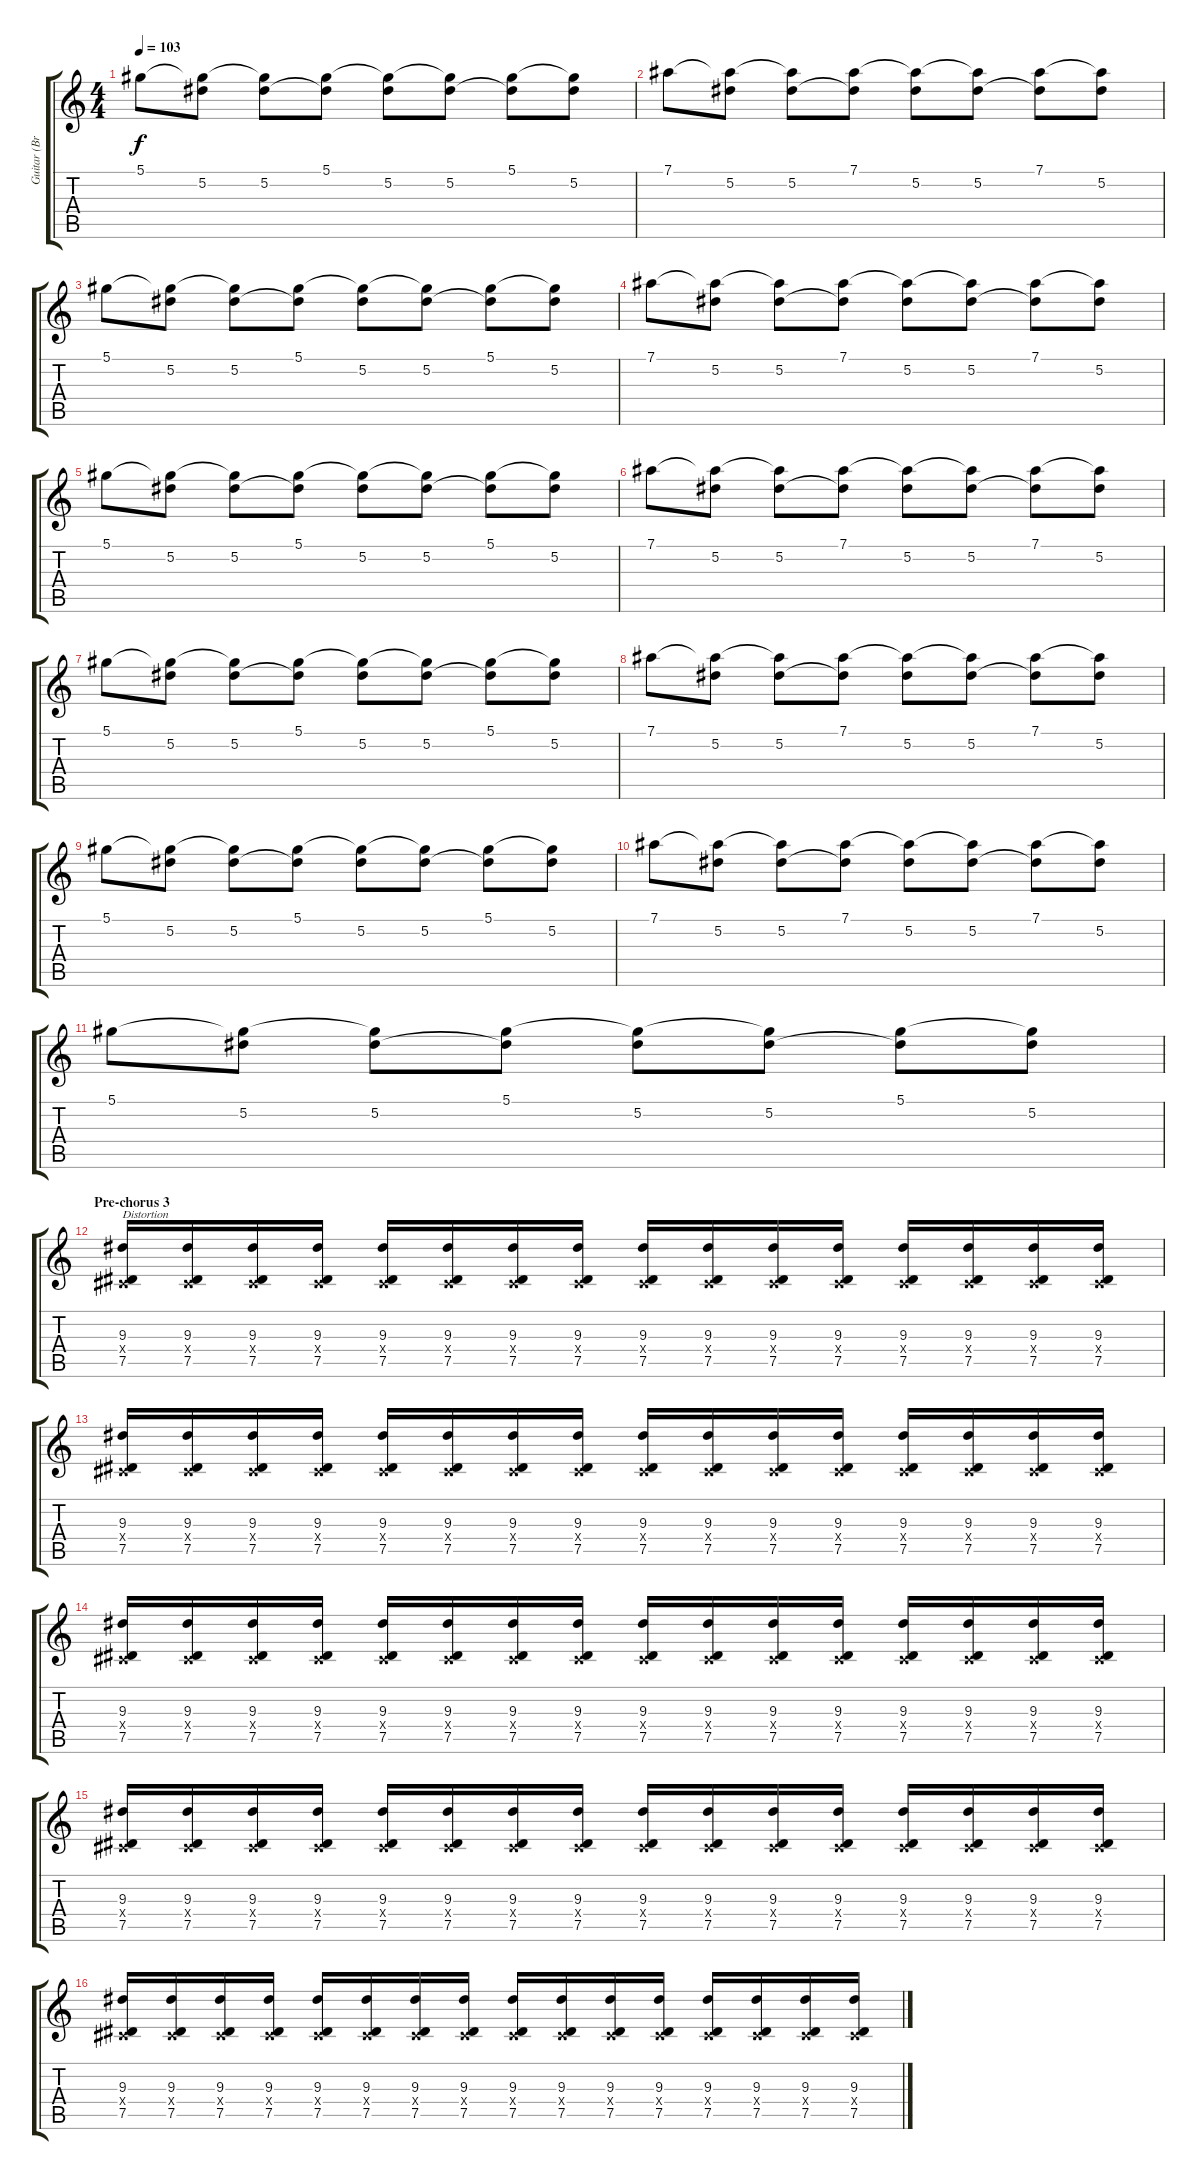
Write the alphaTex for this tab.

\track ("Guitar (Brad Delson)" "Guitar (Br") {instrument electricguitarjazz}
\staff {score tabs}
\tuning (Eb4 Bb3 Gb3 Db3 Ab2 Db2) {hide}
\ts (4 4)
\tempo 103
\clef g2
\ks c
5.1.8{dy f} (5.1{t} 5.2).8 (5.1{t} 5.2).8 (5.1 5.2{t}).8 (5.1{t} 5.2).8 (5.1{t} 5.2).8 (5.1 5.2{t}).8 (5.1{t} 5.2).8 |
7.1.8 (7.1{t} 5.2).8 (7.1{t} 5.2).8 (7.1 5.2{t}).8 (7.1{t} 5.2).8 (7.1{t} 5.2).8 (7.1 5.2{t}).8 (7.1{t} 5.2).8 |
5.1.8 (5.1{t} 5.2).8 (5.1{t} 5.2).8 (5.1 5.2{t}).8 (5.1{t} 5.2).8 (5.1{t} 5.2).8 (5.1 5.2{t}).8 (5.1{t} 5.2).8 |
7.1.8{instrument electricguitarjazz} (7.1{t} 5.2).8 (7.1{t} 5.2).8 (7.1 5.2{t}).8 (7.1{t} 5.2).8 (7.1{t} 5.2).8 (7.1 5.2{t}).8 (7.1{t} 5.2).8 |
5.1.8 (5.1{t} 5.2).8 (5.1{t} 5.2).8 (5.1 5.2{t}).8 (5.1{t} 5.2).8 (5.1{t} 5.2).8 (5.1 5.2{t}).8 (5.1{t} 5.2).8 |
7.1.8 (7.1{t} 5.2).8 (7.1{t} 5.2).8 (7.1 5.2{t}).8 (7.1{t} 5.2).8 (7.1{t} 5.2).8 (7.1 5.2{t}).8 (7.1{t} 5.2).8 |
5.1.8 (5.1{t} 5.2).8 (5.1{t} 5.2).8 (5.1 5.2{t}).8 (5.1{t} 5.2).8 (5.1{t} 5.2).8 (5.1 5.2{t}).8 (5.1{t} 5.2).8 |
7.1.8{instrument electricguitarjazz} (7.1{t} 5.2).8 (7.1{t} 5.2).8 (7.1 5.2{t}).8 (7.1{t} 5.2).8 (7.1{t} 5.2).8 (7.1 5.2{t}).8 (7.1{t} 5.2).8 |
5.1.8 (5.1{t} 5.2).8 (5.1{t} 5.2).8 (5.1 5.2{t}).8 (5.1{t} 5.2).8 (5.1{t} 5.2).8 (5.1 5.2{t}).8 (5.1{t} 5.2).8 |
7.1.8 (7.1{t} 5.2).8 (7.1{t} 5.2).8 (7.1 5.2{t}).8 (7.1{t} 5.2).8 (7.1{t} 5.2).8 (7.1 5.2{t}).8 (7.1{t} 5.2).8 |
5.1.8 (5.1{t} 5.2).8 (5.1{t} 5.2).8 (5.1 5.2{t}).8 (5.1{t} 5.2).8 (5.1{t} 5.2).8 (5.1 5.2{t}).8 (5.1{t} 5.2).8 |
\section ("" "Pre-chorus 3")
(9.3 0.4{x} 7.5).16{txt "Distortion" volume 10 instrument distortionguitar} (9.3 0.4{x} 7.5).16 (9.3 0.4{x} 7.5).16 (9.3 0.4{x} 7.5).16 (9.3 0.4{x} 7.5).16{instrument distortionguitar} (9.3 0.4{x} 7.5).16 (9.3 0.4{x} 7.5).16 (9.3 0.4{x} 7.5).16 (9.3 0.4{x} 7.5).16{instrument distortionguitar} (9.3 0.4{x} 7.5).16 (9.3 0.4{x} 7.5).16 (9.3 0.4{x} 7.5).16 (9.3 0.4{x} 7.5).16{instrument distortionguitar} (9.3 0.4{x} 7.5).16 (9.3 0.4{x} 7.5).16 (9.3 0.4{x} 7.5).16 |
(9.3 0.4{x} 7.5).16{volume 10 instrument distortionguitar} (9.3 0.4{x} 7.5).16 (9.3 0.4{x} 7.5).16 (9.3 0.4{x} 7.5).16 (9.3 0.4{x} 7.5).16{instrument distortionguitar} (9.3 0.4{x} 7.5).16 (9.3 0.4{x} 7.5).16 (9.3 0.4{x} 7.5).16 (9.3 0.4{x} 7.5).16{instrument distortionguitar} (9.3 0.4{x} 7.5).16 (9.3 0.4{x} 7.5).16 (9.3 0.4{x} 7.5).16 (9.3 0.4{x} 7.5).16{instrument distortionguitar} (9.3 0.4{x} 7.5).16 (9.3 0.4{x} 7.5).16 (9.3 0.4{x} 7.5).16 |
(9.3 0.4{x} 7.5).16{volume 10 instrument distortionguitar} (9.3 0.4{x} 7.5).16 (9.3 0.4{x} 7.5).16 (9.3 0.4{x} 7.5).16 (9.3 0.4{x} 7.5).16{instrument distortionguitar} (9.3 0.4{x} 7.5).16 (9.3 0.4{x} 7.5).16 (9.3 0.4{x} 7.5).16 (9.3 0.4{x} 7.5).16{instrument distortionguitar} (9.3 0.4{x} 7.5).16 (9.3 0.4{x} 7.5).16 (9.3 0.4{x} 7.5).16 (9.3 0.4{x} 7.5).16{instrument distortionguitar} (9.3 0.4{x} 7.5).16 (9.3 0.4{x} 7.5).16 (9.3 0.4{x} 7.5).16 |
(9.3 0.4{x} 7.5).16{volume 10 instrument distortionguitar} (9.3 0.4{x} 7.5).16 (9.3 0.4{x} 7.5).16 (9.3 0.4{x} 7.5).16 (9.3 0.4{x} 7.5).16{instrument distortionguitar} (9.3 0.4{x} 7.5).16 (9.3 0.4{x} 7.5).16 (9.3 0.4{x} 7.5).16 (9.3 0.4{x} 7.5).16{instrument distortionguitar} (9.3 0.4{x} 7.5).16 (9.3 0.4{x} 7.5).16 (9.3 0.4{x} 7.5).16 (9.3 0.4{x} 7.5).16{instrument distortionguitar} (9.3 0.4{x} 7.5).16 (9.3 0.4{x} 7.5).16 (9.3 0.4{x} 7.5).16 |
(9.3 0.4{x} 7.5).16{volume 10 instrument distortionguitar} (9.3 0.4{x} 7.5).16 (9.3 0.4{x} 7.5).16 (9.3 0.4{x} 7.5).16 (9.3 0.4{x} 7.5).16{instrument distortionguitar} (9.3 0.4{x} 7.5).16 (9.3 0.4{x} 7.5).16 (9.3 0.4{x} 7.5).16 (9.3 0.4{x} 7.5).16{instrument distortionguitar} (9.3 0.4{x} 7.5).16 (9.3 0.4{x} 7.5).16 (9.3 0.4{x} 7.5).16 (9.3 0.4{x} 7.5).16{instrument distortionguitar} (9.3 0.4{x} 7.5).16 (9.3 0.4{x} 7.5).16 (9.3 0.4{x} 7.5).16
